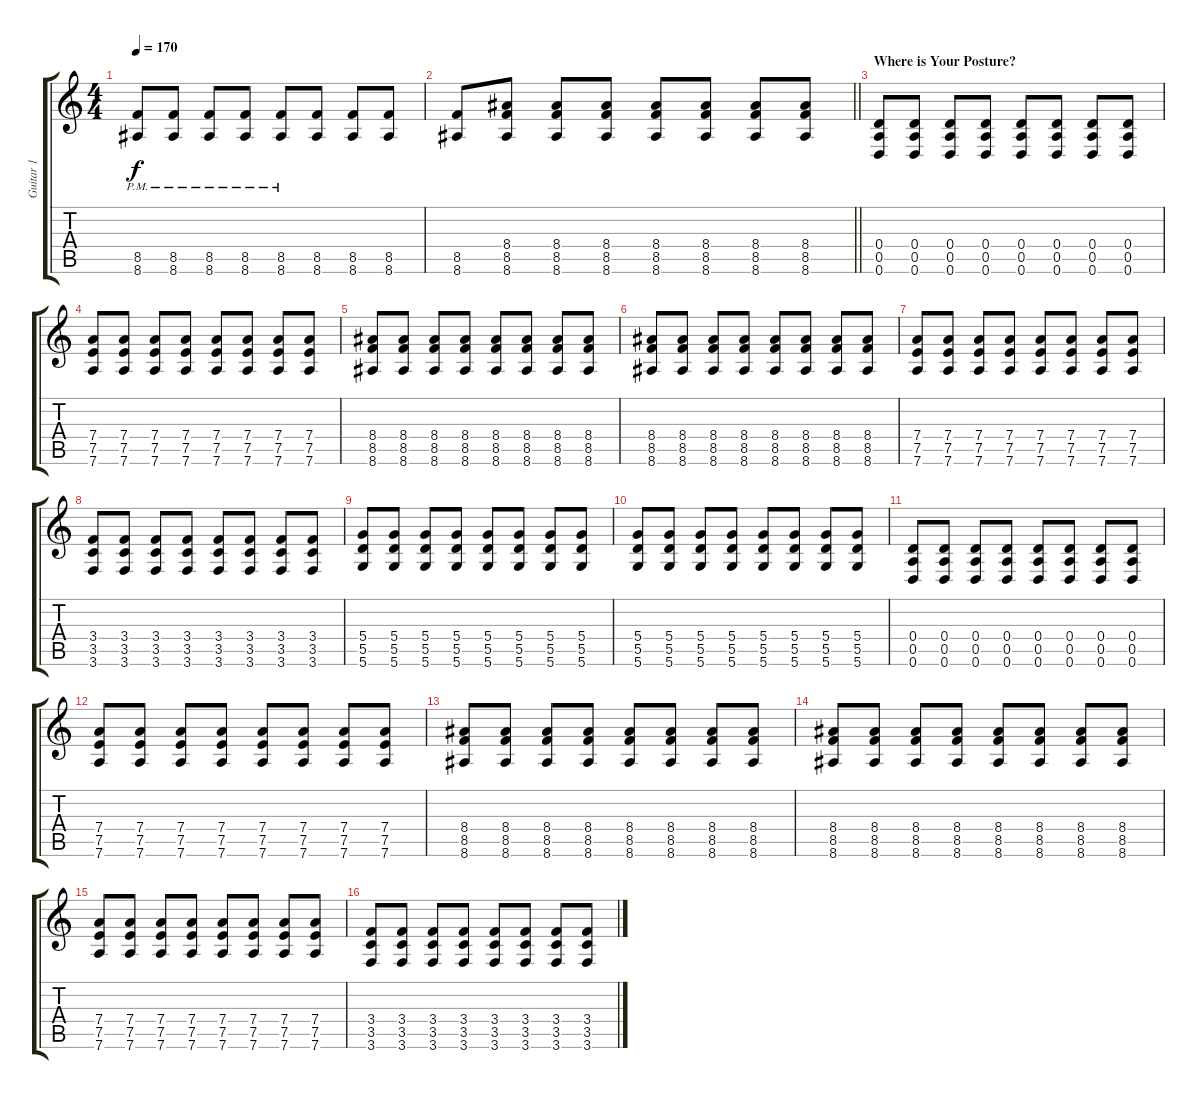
\track ("Guitar 1" "Guitar 1") {instrument distortionguitar}
\staff {score tabs}
\tuning (E4 B3 G3 D3 A2 D2) {hide}
\ts (4 4)
\tempo 170
\clef g2
\ks c
(8.5{pm} 8.6{pm}).8{dy f} (8.5{pm} 8.6{pm}).8 (8.5{pm} 8.6{pm}).8 (8.5{pm} 8.6{pm}).8 (8.5{pm} 8.6{pm}).8 (8.5 8.6).8 (8.5 8.6).8 (8.5 8.6).8 |
\barLineRight lightlight
(8.5 8.6).8 (8.4 8.5 8.6).8 (8.4 8.5 8.6).8 (8.4 8.5 8.6).8 (8.4 8.5 8.6).8 (8.4 8.5 8.6).8 (8.4 8.5 8.6).8 (8.4 8.5 8.6).8 |
\section ("" "Where is Your Posture?")
(0.4 0.5 0.6).8 (0.4 0.5 0.6).8 (0.4 0.5 0.6).8 (0.4 0.5 0.6).8 (0.4 0.5 0.6).8 (0.4 0.5 0.6).8 (0.4 0.5 0.6).8 (0.4 0.5 0.6).8 |
(7.4 7.5 7.6).8 (7.4 7.5 7.6).8 (7.4 7.5 7.6).8 (7.4 7.5 7.6).8 (7.4 7.5 7.6).8 (7.4 7.5 7.6).8 (7.4 7.5 7.6).8 (7.4 7.5 7.6).8 |
(8.4 8.5 8.6).8 (8.4 8.5 8.6).8 (8.4 8.5 8.6).8 (8.4 8.5 8.6).8 (8.4 8.5 8.6).8 (8.4 8.5 8.6).8 (8.4 8.5 8.6).8 (8.4 8.5 8.6).8 |
(8.4 8.5 8.6).8 (8.4 8.5 8.6).8 (8.4 8.5 8.6).8 (8.4 8.5 8.6).8 (8.4 8.5 8.6).8 (8.4 8.5 8.6).8 (8.4 8.5 8.6).8 (8.4 8.5 8.6).8 |
(7.4 7.5 7.6).8 (7.4 7.5 7.6).8 (7.4 7.5 7.6).8 (7.4 7.5 7.6).8 (7.4 7.5 7.6).8 (7.4 7.5 7.6).8 (7.4 7.5 7.6).8 (7.4 7.5 7.6).8 |
(3.4 3.5 3.6).8 (3.4 3.5 3.6).8 (3.4 3.5 3.6).8 (3.4 3.5 3.6).8 (3.4 3.5 3.6).8 (3.4 3.5 3.6).8 (3.4 3.5 3.6).8 (3.4 3.5 3.6).8 |
(5.4 5.5 5.6).8 (5.4 5.5 5.6).8 (5.4 5.5 5.6).8 (5.4 5.5 5.6).8 (5.4 5.5 5.6).8 (5.4 5.5 5.6).8 (5.4 5.5 5.6).8 (5.4 5.5 5.6).8 |
(5.4 5.5 5.6).8 (5.4 5.5 5.6).8 (5.4 5.5 5.6).8 (5.4 5.5 5.6).8 (5.4 5.5 5.6).8 (5.4 5.5 5.6).8 (5.4 5.5 5.6).8 (5.4 5.5 5.6).8 |
(0.4 0.5 0.6).8 (0.4 0.5 0.6).8 (0.4 0.5 0.6).8 (0.4 0.5 0.6).8 (0.4 0.5 0.6).8 (0.4 0.5 0.6).8 (0.4 0.5 0.6).8 (0.4 0.5 0.6).8 |
(7.4 7.5 7.6).8 (7.4 7.5 7.6).8 (7.4 7.5 7.6).8 (7.4 7.5 7.6).8 (7.4 7.5 7.6).8 (7.4 7.5 7.6).8 (7.4 7.5 7.6).8 (7.4 7.5 7.6).8 |
(8.4 8.5 8.6).8 (8.4 8.5 8.6).8 (8.4 8.5 8.6).8 (8.4 8.5 8.6).8 (8.4 8.5 8.6).8 (8.4 8.5 8.6).8 (8.4 8.5 8.6).8 (8.4 8.5 8.6).8 |
(8.4 8.5 8.6).8 (8.4 8.5 8.6).8 (8.4 8.5 8.6).8 (8.4 8.5 8.6).8 (8.4 8.5 8.6).8 (8.4 8.5 8.6).8 (8.4 8.5 8.6).8 (8.4 8.5 8.6).8 |
(7.4 7.5 7.6).8 (7.4 7.5 7.6).8 (7.4 7.5 7.6).8 (7.4 7.5 7.6).8 (7.4 7.5 7.6).8 (7.4 7.5 7.6).8 (7.4 7.5 7.6).8 (7.4 7.5 7.6).8 |
(3.4 3.5 3.6).8 (3.4 3.5 3.6).8 (3.4 3.5 3.6).8 (3.4 3.5 3.6).8 (3.4 3.5 3.6).8 (3.4 3.5 3.6).8 (3.4 3.5 3.6).8 (3.4 3.5 3.6).8
